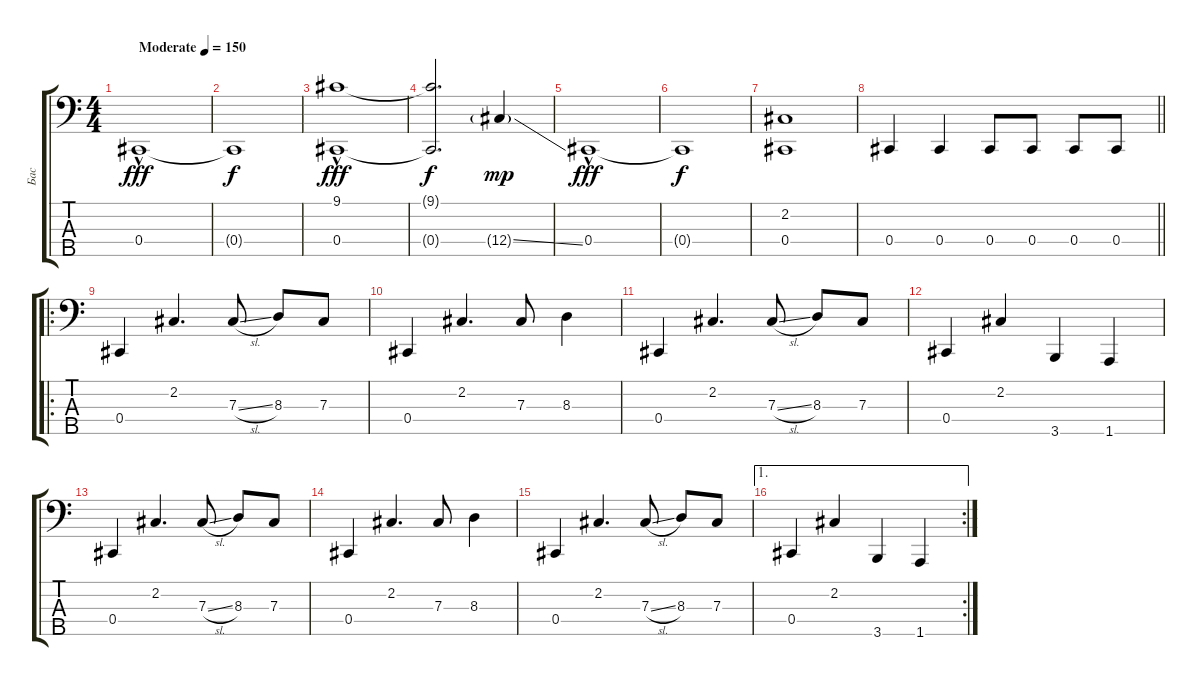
\track ("Бас" "Бас") {instrument electricbasspick}
\staff {score tabs}
\tuning (E2 B1 Gb1 Db1 Ab0) {hide}
\ts (4 4)
\tempo (150 "Moderate")
\clef f4
\ks c
0.4{hac}.1{dy fff instrument electricbasspick} |
0.4{t}.1{dy f} |
(9.1{hac} 0.4{hac}).1{dy fff} |
(9.1{t} 0.4{t}).2{d dy f} 12.4{ss g}.4{dy mp} |
0.4{hac}.1{dy fff} |
0.4{t}.1{dy f} |
(2.2 0.4).1 |
\barLineRight lightlight
0.4.4 0.4.4 0.4.8 0.4.8 0.4.8 0.4.8 |
\ro
0.4.4 2.2.4{d} 7.3{sl}.8 8.3.8 7.3.8 |
0.4.4 2.2.4{d} 7.3.8 8.3.4 |
0.4.4 2.2.4{d} 7.3{sl}.8 8.3.8 7.3.8 |
0.4.4 2.2.4 3.5.4 1.5.4 |
0.4.4 2.2.4{d} 7.3{sl}.8 8.3.8 7.3.8 |
0.4.4 2.2.4{d} 7.3.8 8.3.4 |
0.4.4 2.2.4{d} 7.3{sl}.8 8.3.8 7.3.8 |
\ae 1
\rc 2
0.4.4 2.2.4 3.5.4 1.5.4
